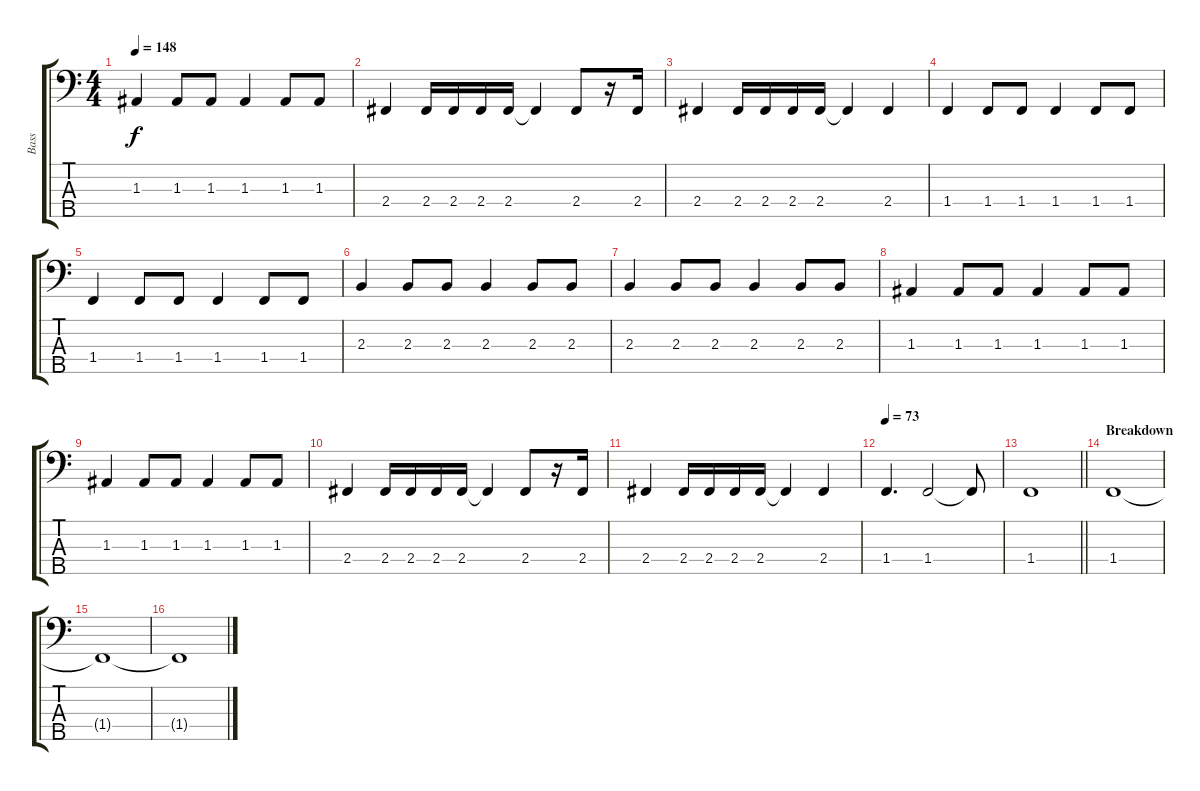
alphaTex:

\track ("Bass" "Bass") {instrument electricbassfinger}
\staff {score tabs}
\tuning (G2 D2 A1 E1 B0) {hide}
\ts (4 4)
\tempo 148
\clef f4
\ks c
1.3.4{dy f} 1.3.8 1.3.8 1.3.4 1.3.8 1.3.8 |
2.4.4 2.4.16 2.4.16 2.4.16 2.4.16 2.4{t}.4 2.4.8 r.16 2.4.16 |
2.4.4 2.4.16 2.4.16 2.4.16 2.4.16 2.4{t}.4 2.4.4 |
1.4.4 1.4.8 1.4.8 1.4.4 1.4.8 1.4.8 |
1.4.4 1.4.8 1.4.8 1.4.4 1.4.8 1.4.8 |
2.3.4 2.3.8 2.3.8 2.3.4 2.3.8 2.3.8 |
2.3.4 2.3.8 2.3.8 2.3.4 2.3.8 2.3.8 |
1.3.4 1.3.8 1.3.8 1.3.4 1.3.8 1.3.8 |
1.3.4 1.3.8 1.3.8 1.3.4 1.3.8 1.3.8 |
2.4.4 2.4.16 2.4.16 2.4.16 2.4.16 2.4{t}.4 2.4.8 r.16 2.4.16 |
2.4.4 2.4.16 2.4.16 2.4.16 2.4.16 2.4{t}.4 2.4.4 |
\tempo 73
1.4.4{d} 1.4.2 1.4{t}.8 |
\barLineRight lightlight
1.4.1 |
\section ("" "Breakdown")
1.4.1 |
1.4{t}.1 |
1.4{t}.1
